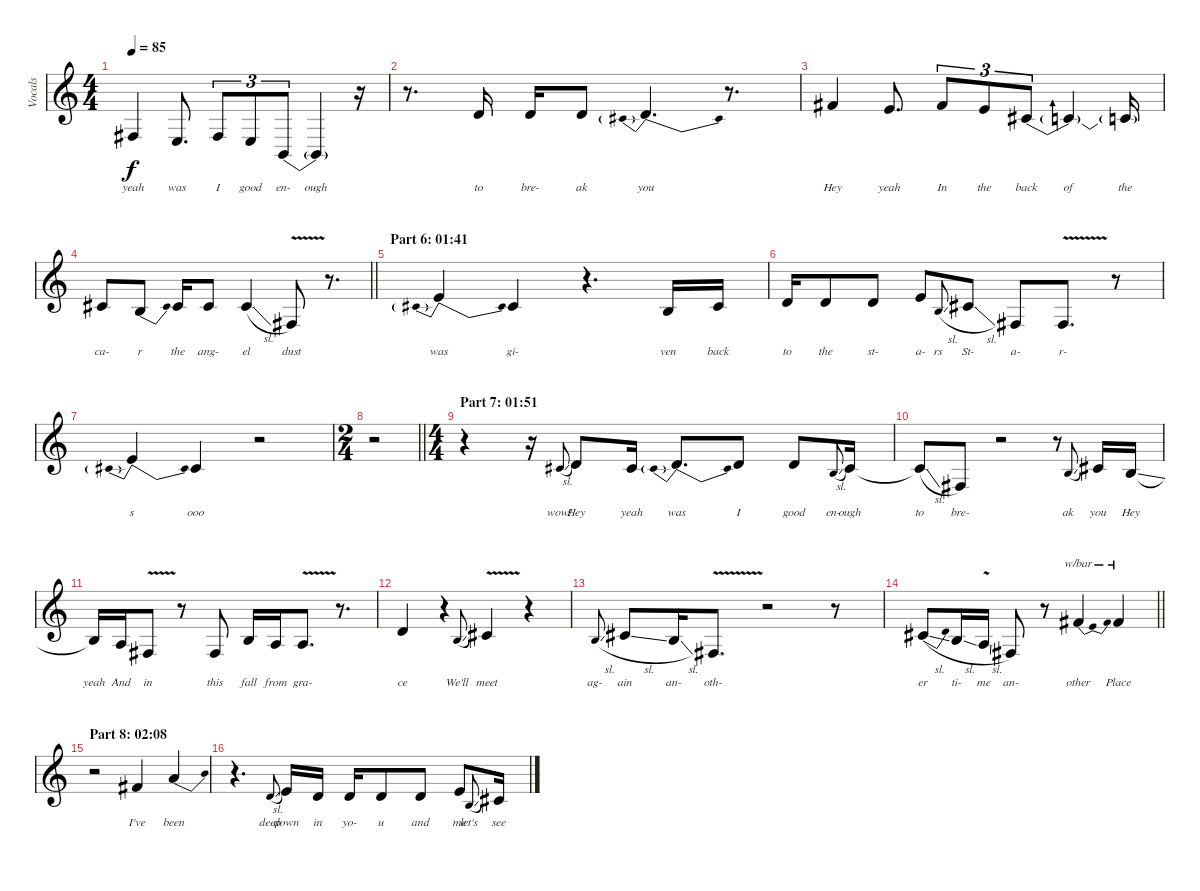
\track ("Vocals" "Vocals") {instrument tenorsax}
\staff {score}
\tuning (E4 B3 G3 D3 A2 E2) {hide}
\ts (4 4)
\tempo 85
\clef g2
\ks c
4.4.4{lyrics (0 "yeah") lyrics (1 "") lyrics (2 "") lyrics (3 "") lyrics (4 "") dy f} 2.4.8{d lyrics (0 "was") lyrics (1 "") lyrics (2 "") lyrics (3 "") lyrics (4 "")} 4.4.8{tu (3 2) lyrics (0 "I") lyrics (1 "") lyrics (2 "") lyrics (3 "") lyrics (4 "")} 2.4.8{tu (3 2) lyrics (0 "good") lyrics (1 "") lyrics (2 "") lyrics (3 "") lyrics (4 "")} 2.5{be (custom 0 0 5 4 30 4 45 0 60 0)}.8{tu (3 2) lyrics (0 "en-") lyrics (1 "") lyrics (2 "") lyrics (3 "") lyrics (4 "")} 2.5{t}.4{lyrics (0 "ough") lyrics (1 "") lyrics (2 "") lyrics (3 "") lyrics (4 "")} r.16 |
r.8{d} 12.4.16{lyrics (0 "to") lyrics (1 "") lyrics (2 "") lyrics (3 "") lyrics (4 "")} 12.4.16{lyrics (0 "bre-") lyrics (1 "") lyrics (2 "") lyrics (3 "") lyrics (4 "")} 12.4.8{lyrics (0 "ak") lyrics (1 "") lyrics (2 "") lyrics (3 "") lyrics (4 "")} 11.4{be (prebendrelease 0 2 60 0)}.4{d lyrics (0 "you") lyrics (1 "") lyrics (2 "") lyrics (3 "") lyrics (4 "")} r.8{d} |
16.4.4{lyrics (0 "Hey") lyrics (1 "") lyrics (2 "") lyrics (3 "") lyrics (4 "")} 14.4.8{d lyrics (0 "yeah") lyrics (1 "") lyrics (2 "") lyrics (3 "") lyrics (4 "")} 16.4.8{tu (3 2) lyrics (0 "In") lyrics (1 "") lyrics (2 "") lyrics (3 "") lyrics (4 "")} 14.4.8{tu (3 2) lyrics (0 "the") lyrics (1 "") lyrics (2 "") lyrics (3 "") lyrics (4 "")} 14.5{be (custom 0 4 15 0 45 3 60 3)}.8{tu (3 2) lyrics (0 "back") lyrics (1 "") lyrics (2 "") lyrics (3 "") lyrics (4 "")} 14.5{t}.4{lyrics (0 "of") lyrics (1 "") lyrics (2 "") lyrics (3 "") lyrics (4 "")} 14.5{t}.16{lyrics (0 "the") lyrics (1 "") lyrics (2 "") lyrics (3 "") lyrics (4 "")} |
\barLineRight lightlight
16.5.8{lyrics (0 "ca-") lyrics (1 "") lyrics (2 "") lyrics (3 "") lyrics (4 "")} 14.5{be (bend 0 0 60 4)}.8{lyrics (0 "r") lyrics (1 "") lyrics (2 "") lyrics (3 "") lyrics (4 "")} 16.5.16{lyrics (0 "the") lyrics (1 "") lyrics (2 "") lyrics (3 "") lyrics (4 "")} 16.5.8{lyrics (0 "ang-") lyrics (1 "") lyrics (2 "") lyrics (3 "") lyrics (4 "")} 16.5{sl}.4{lyrics (0 "el") lyrics (1 "") lyrics (2 "") lyrics (3 "") lyrics (4 "")} 9.5{v}.8{lyrics (0 "dust") lyrics (1 "") lyrics (2 "") lyrics (3 "") lyrics (4 "")} r.8{d} |
\section ("" "Part 6: 01:41")
11.4{be (prebendrelease 0 6 60 0)}.4{lyrics (0 "was") lyrics (1 "") lyrics (2 "") lyrics (3 "") lyrics (4 "")} 9.4{be (custom 0 4 15 4 45 0 60 0)}.4{lyrics (0 "gi-") lyrics (1 "") lyrics (2 "") lyrics (3 "") lyrics (4 "")} r.4{d} 9.4.16{lyrics (0 "ven") lyrics (1 "") lyrics (2 "") lyrics (3 "") lyrics (4 "")} 11.4.16{lyrics (0 "back") lyrics (1 "") lyrics (2 "") lyrics (3 "") lyrics (4 "")} |
12.4.16{lyrics (0 "to") lyrics (1 "") lyrics (2 "") lyrics (3 "") lyrics (4 "")} 12.4.8{lyrics (0 "the") lyrics (1 "") lyrics (2 "") lyrics (3 "") lyrics (4 "")} 12.4.8{lyrics (0 "st-") lyrics (1 "") lyrics (2 "") lyrics (3 "") lyrics (4 "")} 14.4.8{lyrics (0 "a-") lyrics (1 "") lyrics (2 "") lyrics (3 "") lyrics (4 "")} 9.4{sl}.8{lyrics (0 "rs") lyrics (1 "") lyrics (2 "") lyrics (3 "") lyrics (4 "") gr onbeat} 11.4{sl}.8{lyrics (0 "St-") lyrics (1 "") lyrics (2 "") lyrics (3 "") lyrics (4 "")} 4.4.8{lyrics (0 "a-") lyrics (1 "") lyrics (2 "") lyrics (3 "") lyrics (4 "")} 4.4{v}.8{d lyrics (0 "r-") lyrics (1 "") lyrics (2 "") lyrics (3 "") lyrics (4 "")} r.8 |
11.4{be (prebendrelease 0 6 60 0)}.4{lyrics (0 "s") lyrics (1 "") lyrics (2 "") lyrics (3 "") lyrics (4 "")} 9.4{be (custom 0 4 15 4 45 0 60 0)}.4{lyrics (0 "ooo") lyrics (1 "") lyrics (2 "") lyrics (3 "") lyrics (4 "")} r.2 |
\ts (2 4)
\barLineRight lightlight
r.2 |
\ts (4 4)
\section ("" "Part 7: 01:51")
r.4 r.16 11.4{sl}.8{lyrics (0 "wow!") lyrics (1 "") lyrics (2 "") lyrics (3 "") lyrics (4 "") gr onbeat} 12.4.8{lyrics (0 "Hey") lyrics (1 "") lyrics (2 "") lyrics (3 "") lyrics (4 "")} 11.4.16{lyrics (0 "yeah") lyrics (1 "") lyrics (2 "") lyrics (3 "") lyrics (4 "")} 11.4{be (prebendrelease 0 2 60 0)}.8{d lyrics (0 "was") lyrics (1 "") lyrics (2 "") lyrics (3 "") lyrics (4 "")} 12.4.8{lyrics (0 "I") lyrics (1 "") lyrics (2 "") lyrics (3 "") lyrics (4 "")} 12.4.8{lyrics (0 "good") lyrics (1 "") lyrics (2 "") lyrics (3 "") lyrics (4 "")} 9.4{sl}.8{lyrics (0 "en-") lyrics (1 "") lyrics (2 "") lyrics (3 "") lyrics (4 "") gr onbeat} 11.4.16{lyrics (0 "ough") lyrics (1 "") lyrics (2 "") lyrics (3 "") lyrics (4 "")} |
11.4{sl t}.8{lyrics (0 "to") lyrics (1 "") lyrics (2 "") lyrics (3 "") lyrics (4 "")} 4.4.8{lyrics (0 "bre-") lyrics (1 "") lyrics (2 "") lyrics (3 "") lyrics (4 "")} r.2 r.8 9.4{sl}.8{lyrics (0 "ak") lyrics (1 "") lyrics (2 "") lyrics (3 "") lyrics (4 "") gr onbeat} 11.4.16{lyrics (0 "you") lyrics (1 "") lyrics (2 "") lyrics (3 "") lyrics (4 "")} 9.4{ss}.16{lyrics (0 "Hey") lyrics (1 "") lyrics (2 "") lyrics (3 "") lyrics (4 "")} |
9.4{t}.16{lyrics (0 "yeah") lyrics (1 "") lyrics (2 "") lyrics (3 "") lyrics (4 "")} 7.4.16{lyrics (0 "And") lyrics (1 "") lyrics (2 "") lyrics (3 "") lyrics (4 "")} 4.4{v}.8{lyrics (0 "in") lyrics (1 "") lyrics (2 "") lyrics (3 "") lyrics (4 "")} r.8 4.4.8{lyrics (0 "this") lyrics (1 "") lyrics (2 "") lyrics (3 "") lyrics (4 "")} 9.4.16{lyrics (0 "fall") lyrics (1 "") lyrics (2 "") lyrics (3 "") lyrics (4 "")} 7.4.16{lyrics (0 "from") lyrics (1 "") lyrics (2 "") lyrics (3 "") lyrics (4 "")} 7.4{v}.8{d lyrics (0 "gra-") lyrics (1 "") lyrics (2 "") lyrics (3 "") lyrics (4 "")} r.8{d} |
12.4.4{lyrics (0 "ce") lyrics (1 "") lyrics (2 "") lyrics (3 "") lyrics (4 "")} r.4 9.4{sl}.8{lyrics (0 "We'll") lyrics (1 "") lyrics (2 "") lyrics (3 "") lyrics (4 "") gr onbeat} 11.4{v}.4{lyrics (0 "meet") lyrics (1 "") lyrics (2 "") lyrics (3 "") lyrics (4 "")} r.4 |
9.4{sl}.8{lyrics (0 "ag-") lyrics (1 "") lyrics (2 "") lyrics (3 "") lyrics (4 "") gr onbeat} 11.4{sl}.8{lyrics (0 "ain") lyrics (1 "") lyrics (2 "") lyrics (3 "") lyrics (4 "")} 9.4{sl}.16{lyrics (0 "an-") lyrics (1 "") lyrics (2 "") lyrics (3 "") lyrics (4 "")} 4.4{v}.8{d lyrics (0 "oth-") lyrics (1 "") lyrics (2 "") lyrics (3 "") lyrics (4 "")} r.2 r.8 |
\barLineRight lightlight
11.4{be (bend 0 0 60 2) sl}.8{lyrics (0 "er") lyrics (1 "") lyrics (2 "") lyrics (3 "") lyrics (4 "")} 9.4{sl}.16{lyrics (0 "ti-") lyrics (1 "") lyrics (2 "") lyrics (3 "") lyrics (4 "")} 7.4{v sl}.16{lyrics (0 "me") lyrics (1 "") lyrics (2 "") lyrics (3 "") lyrics (4 "")} 4.4.8{lyrics (0 "an-") lyrics (1 "") lyrics (2 "") lyrics (3 "") lyrics (4 "")} r.8 16.4.4{tbe (dip default 0 0 45 -4 60 0) lyrics (0 "other") lyrics (1 "") lyrics (2 "") lyrics (3 "") lyrics (4 "")} 16.4.4{tbe (custom default 0 0 5 6 30 0 60 -24) lyrics (0 "Place") lyrics (1 "") lyrics (2 "") lyrics (3 "") lyrics (4 "")} |
\section ("" "Part 8: 02:08")
r.2 16.4.4{lyrics (0 "I've") lyrics (1 "") lyrics (2 "") lyrics (3 "") lyrics (4 "")} 19.4{be (bend 0 0 60 4)}.4{lyrics (0 "been") lyrics (1 "") lyrics (2 "") lyrics (3 "") lyrics (4 "")} |
r.4{d} 12.4{sl}.8{lyrics (0 "deep") lyrics (1 "") lyrics (2 "") lyrics (3 "") lyrics (4 "") gr onbeat} 14.4.16{lyrics (0 "down") lyrics (1 "") lyrics (2 "") lyrics (3 "") lyrics (4 "")} 12.4.16{lyrics (0 "in") lyrics (1 "") lyrics (2 "") lyrics (3 "") lyrics (4 "")} 12.4.16{lyrics (0 "yo-") lyrics (1 "") lyrics (2 "") lyrics (3 "") lyrics (4 "")} 12.4.8{lyrics (0 "u") lyrics (1 "") lyrics (2 "") lyrics (3 "") lyrics (4 "")} 12.4.8{lyrics (0 "and") lyrics (1 "") lyrics (2 "") lyrics (3 "") lyrics (4 "")} 14.4.8{lyrics (0 "me") lyrics (1 "") lyrics (2 "") lyrics (3 "") lyrics (4 "")} 9.4{sl}.8{lyrics (0 "let's") lyrics (1 "") lyrics (2 "") lyrics (3 "") lyrics (4 "") gr onbeat} 11.4{sl}.16{lyrics (0 "see") lyrics (1 "") lyrics (2 "") lyrics (3 "") lyrics (4 "")}
